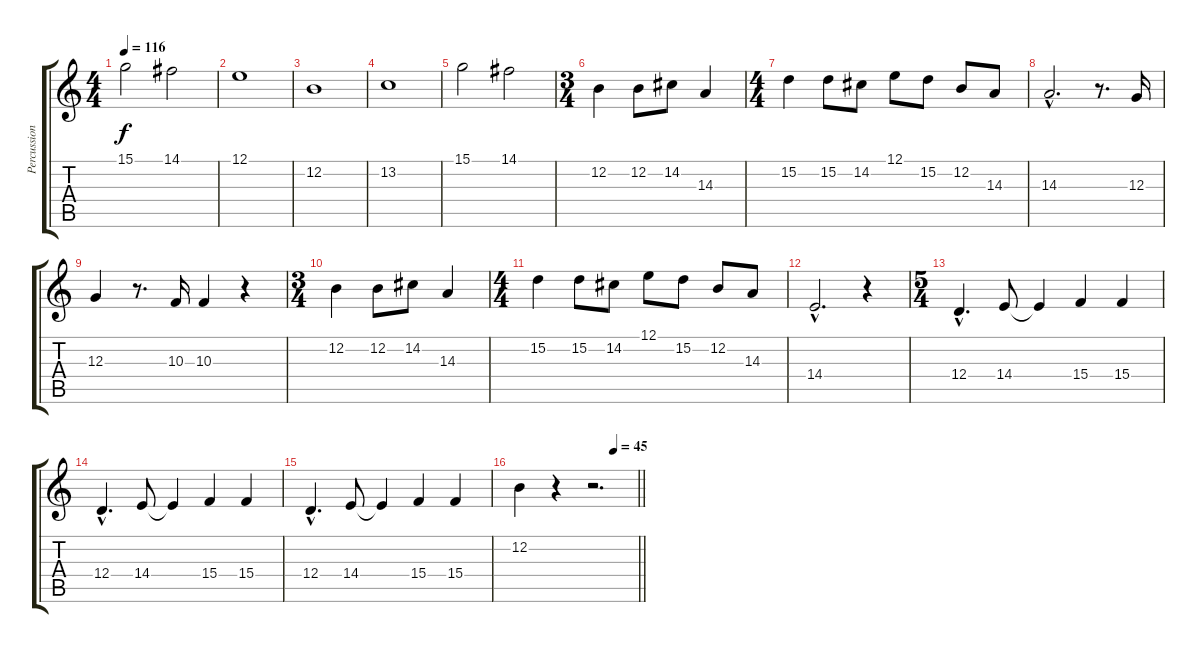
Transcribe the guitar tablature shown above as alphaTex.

\track ("Percussion" "Percussion") {instrument glockenspiel}
\staff {score tabs}
\tuning (E4 B3 G3 D3 A2 E2) {hide}
\ts (4 4)
\tempo 116
\clef g2
\ks c
15.1.2{dy f} 14.1.2 |
12.1.1 |
12.2.1 |
13.2.1 |
15.1.2 14.1.2 |
\ts (3 4)
12.2.4 12.2.8 14.2.8 14.3.4 |
\ts (4 4)
15.2.4 15.2.8 14.2.8 12.1.8 15.2.8 12.2.8 14.3.8 |
14.3{hac}.2{d} r.8{d} 12.3.16 |
12.3.4 r.8{d} 10.3.16 10.3.4 r.4 |
\ts (3 4)
12.2.4 12.2.8 14.2.8 14.3.4 |
\ts (4 4)
15.2.4 15.2.8 14.2.8 12.1.8 15.2.8 12.2.8 14.3.8 |
14.4{hac}.2{d} r.4 |
\ts (5 4)
12.4{hac}.4{d} 14.4.8 14.4{t}.4 15.4.4 15.4.4 |
12.4{hac}.4{d} 14.4.8 14.4{t}.4 15.4.4 15.4.4 |
12.4{hac}.4{d} 14.4.8 14.4{t}.4 15.4.4 15.4.4 |
\tempo (45 0.8)
\barLineRight lightlight
12.2.4 r.4 r.2{d}
